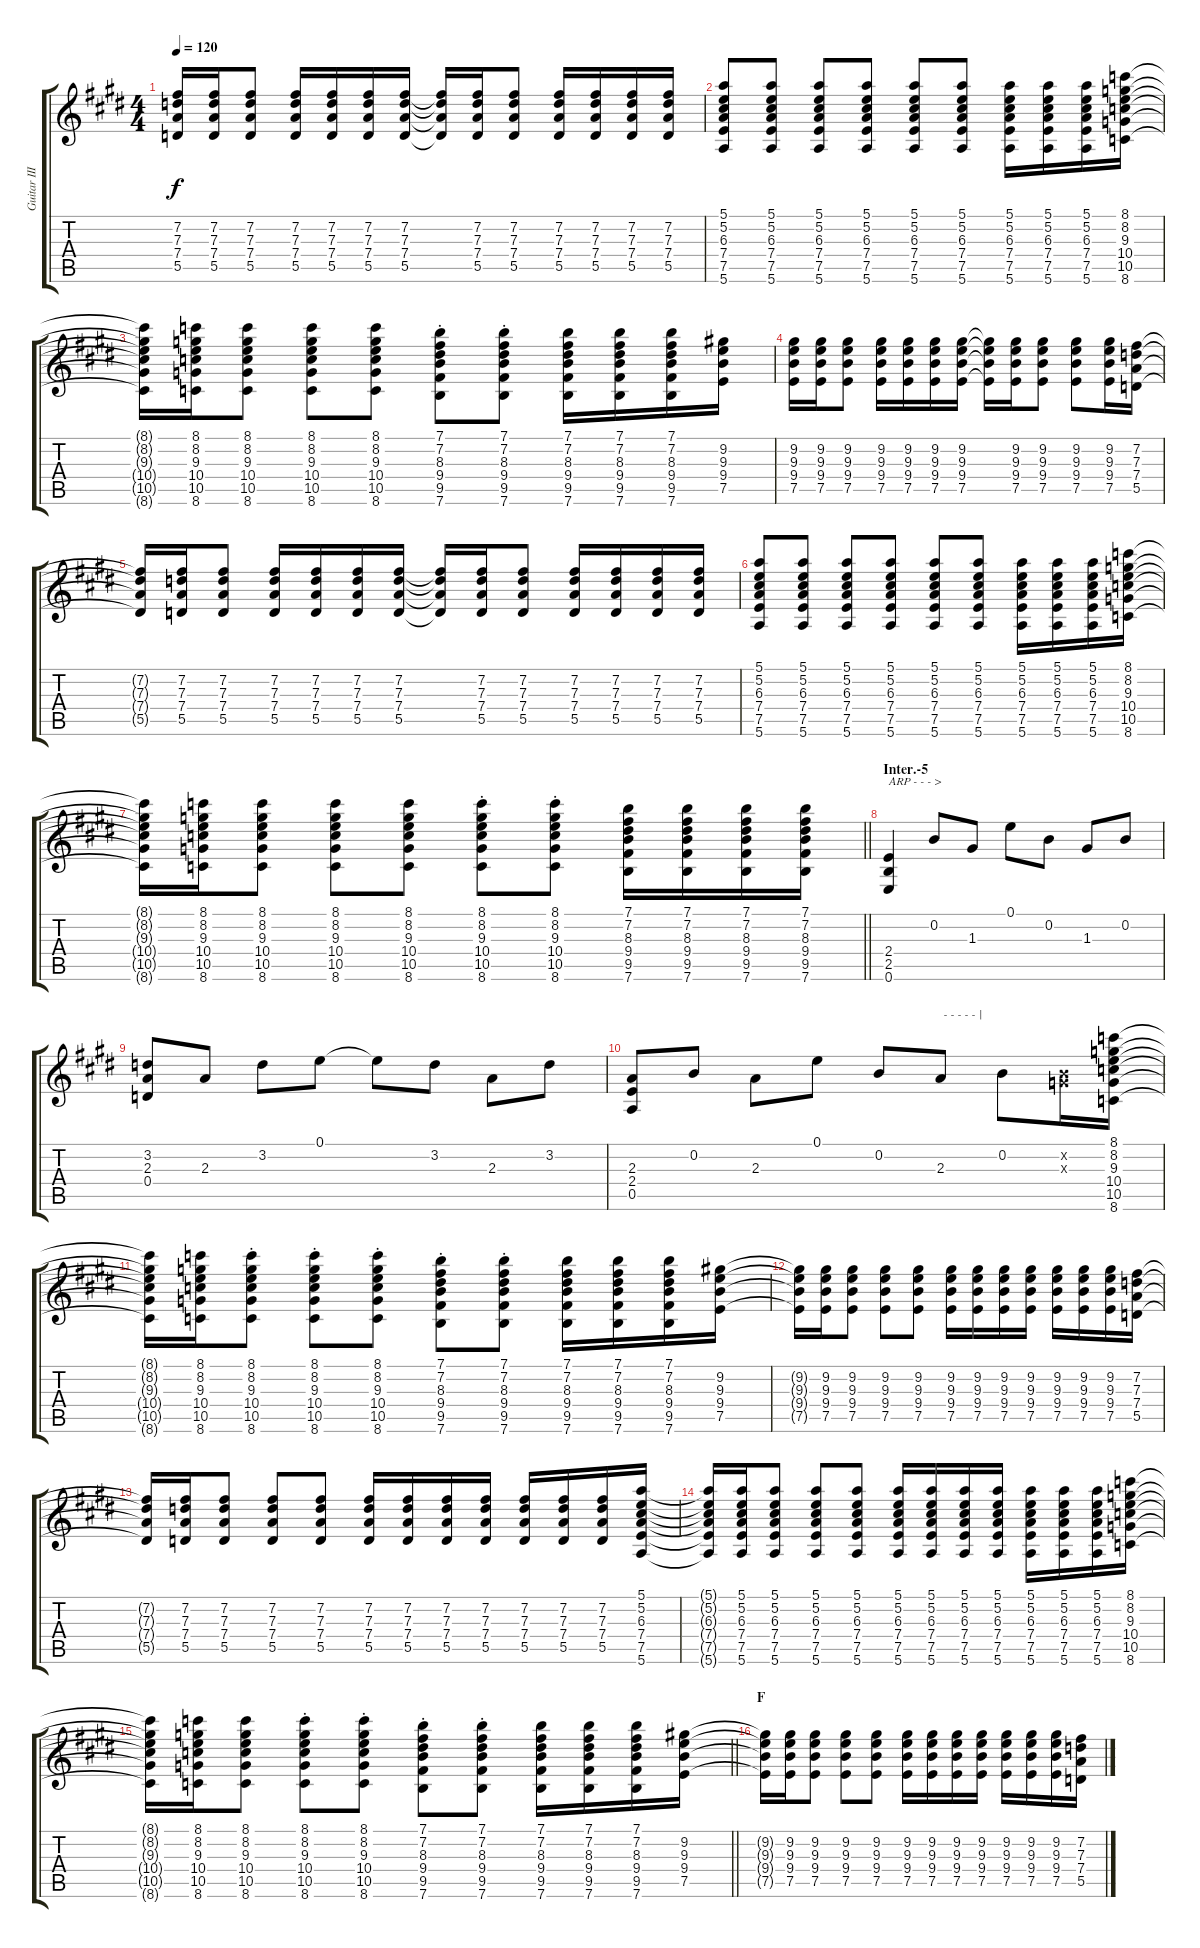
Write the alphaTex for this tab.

\track ("Guitar III (Hirasawa Yui)" "Guitar III") {instrument overdrivenguitar}
\staff {score tabs}
\tuning (E4 B3 G3 D3 A2 E2) {hide}
\ts (4 4)
\tempo 120
\clef g2
\ks e
(7.2{t} 7.3{t} 7.4{t} 5.5{t}).16{dy f} (7.2 7.3 7.4 5.5).16 (7.2 7.3 7.4 5.5).8 (7.2 7.3 7.4 5.5).16 (7.2 7.3 7.4 5.5).16 (7.2 7.3 7.4 5.5).16 (7.2 7.3 7.4 5.5).16 (7.2{t} 7.3{t} 7.4{t} 5.5{t}).16 (7.2 7.3 7.4 5.5).16 (7.2 7.3 7.4 5.5).8 (7.2 7.3 7.4 5.5).16 (7.2 7.3 7.4 5.5).16 (7.2 7.3 7.4 5.5).16 (7.2 7.3 7.4 5.5).16 |
(5.1 5.2 6.3 7.4 7.5 5.6).8 (5.1 5.2 6.3 7.4 7.5 5.6).8 (5.1 5.2 6.3 7.4 7.5 5.6).8 (5.1 5.2 6.3 7.4 7.5 5.6).8 (5.1 5.2 6.3 7.4 7.5 5.6).8 (5.1 5.2 6.3 7.4 7.5 5.6).8 (5.1 5.2 6.3 7.4 7.5 5.6).16 (5.1 5.2 6.3 7.4 7.5 5.6).16 (5.1 5.2 6.3 7.4 7.5 5.6).16 (8.1 8.2 9.3 10.4 10.5 8.6).16 |
(8.1{t} 8.2{t} 9.3{t} 10.4{t} 10.5{t} 8.6{t}).16 (8.1 8.2 9.3 10.4 10.5 8.6).16 (8.1 8.2 9.3 10.4 10.5 8.6).8 (8.1 8.2 9.3 10.4 10.5 8.6).8 (8.1 8.2 9.3 10.4 10.5 8.6).8 (7.1{st} 7.2{st} 8.3{st} 9.4{st} 9.5{st} 7.6{st}).8 (7.1{st} 7.2{st} 8.3{st} 9.4{st} 9.5{st} 7.6{st}).8 (7.1 7.2 8.3 9.4 9.5 7.6).16 (7.1 7.2 8.3 9.4 9.5 7.6).16 (7.1 7.2 8.3 9.4 9.5 7.6).16 (9.2 9.3 9.4 7.5).16 |
(9.2 9.3 9.4 7.5).16 (9.2 9.3 9.4 7.5).16 (9.2 9.3 9.4 7.5).8 (9.2 9.3 9.4 7.5).16 (9.2 9.3 9.4 7.5).16 (9.2 9.3 9.4 7.5).16 (9.2 9.3 9.4 7.5).16 (9.2{t} 9.3{t} 9.4{t} 7.5{t}).16 (9.2 9.3 9.4 7.5).16 (9.2 9.3 9.4 7.5).8 (9.2 9.3 9.4 7.5).8 (9.2 9.3 9.4 7.5).16 (7.2 7.3 7.4 5.5).16 |
(7.2{t} 7.3{t} 7.4{t} 5.5{t}).16 (7.2 7.3 7.4 5.5).16 (7.2 7.3 7.4 5.5).8 (7.2 7.3 7.4 5.5).16 (7.2 7.3 7.4 5.5).16 (7.2 7.3 7.4 5.5).16 (7.2 7.3 7.4 5.5).16 (7.2{t} 7.3{t} 7.4{t} 5.5{t}).16 (7.2 7.3 7.4 5.5).16 (7.2 7.3 7.4 5.5).8 (7.2 7.3 7.4 5.5).16 (7.2 7.3 7.4 5.5).16 (7.2 7.3 7.4 5.5).16 (7.2 7.3 7.4 5.5).16 |
(5.1 5.2 6.3 7.4 7.5 5.6).8 (5.1 5.2 6.3 7.4 7.5 5.6).8 (5.1 5.2 6.3 7.4 7.5 5.6).8 (5.1 5.2 6.3 7.4 7.5 5.6).8 (5.1 5.2 6.3 7.4 7.5 5.6).8 (5.1 5.2 6.3 7.4 7.5 5.6).8 (5.1 5.2 6.3 7.4 7.5 5.6).16 (5.1 5.2 6.3 7.4 7.5 5.6).16 (5.1 5.2 6.3 7.4 7.5 5.6).16 (8.1 8.2 9.3 10.4 10.5 8.6).16 |
\barLineRight lightlight
(8.1{t} 8.2{t} 9.3{t} 10.4{t} 10.5{t} 8.6{t}).16 (8.1 8.2 9.3 10.4 10.5 8.6).16 (8.1 8.2 9.3 10.4 10.5 8.6).8 (8.1 8.2 9.3 10.4 10.5 8.6).8 (8.1 8.2 9.3 10.4 10.5 8.6).8 (8.1{st} 8.2{st} 9.3{st} 10.4{st} 10.5{st} 8.6{st}).8 (8.1{st} 8.2{st} 9.3{st} 10.4{st} 10.5{st} 8.6{st}).8 (7.1 7.2 8.3 9.4 9.5 7.6).16 (7.1 7.2 8.3 9.4 9.5 7.6).16 (7.1 7.2 8.3 9.4 9.5 7.6).16 (7.1 7.2 8.3 9.4 9.5 7.6).16 |
\section ("" "Inter.-5")
(2.4 2.5 0.6).4{txt "ARP - - - >"} 0.2.8 1.3.8 0.1.8 0.2.8 1.3.8 0.2.8 |
(3.2 2.3 0.4).8 2.3.8 3.2.8 0.1.8 0.1{t}.8 3.2.8 2.3.8 3.2.8 |
(2.3 2.4 0.5).8 0.2.8 2.3.8 0.1.8 0.2.8 2.3.8{txt " - - - - - |"} 0.2.8 (0.2{x} 0.3{x}).16 (8.1 8.2 9.3 10.4 10.5 8.6).16 |
(8.1{t} 8.2{t} 9.3{t} 10.4{t} 10.5{t} 8.6{t}).16 (8.1 8.2 9.3 10.4 10.5 8.6).16 (8.1{st} 8.2{st} 9.3{st} 10.4{st} 10.5{st} 8.6{st}).8 (8.1{st} 8.2{st} 9.3{st} 10.4{st} 10.5{st} 8.6{st}).8 (8.1{st} 8.2{st} 9.3{st} 10.4{st} 10.5{st} 8.6{st}).8 (7.1{st} 7.2{st} 8.3{st} 9.4{st} 9.5{st} 7.6{st}).8 (7.1{st} 7.2{st} 8.3{st} 9.4{st} 9.5{st} 7.6{st}).8 (7.1 7.2 8.3 9.4 9.5 7.6).16 (7.1 7.2 8.3 9.4 9.5 7.6).16 (7.1 7.2 8.3 9.4 9.5 7.6).16 (9.2 9.3 9.4 7.5).16 |
(9.2{t} 9.3{t} 9.4{t} 7.5{t}).16 (9.2 9.3 9.4 7.5).16 (9.2 9.3 9.4 7.5).8 (9.2 9.3 9.4 7.5).8 (9.2 9.3 9.4 7.5).8 (9.2 9.3 9.4 7.5).16 (9.2 9.3 9.4 7.5).16 (9.2 9.3 9.4 7.5).16 (9.2 9.3 9.4 7.5).16 (9.2 9.3 9.4 7.5).16 (9.2 9.3 9.4 7.5).16 (9.2 9.3 9.4 7.5).16 (7.2 7.3 7.4 5.5).16 |
(7.2{t} 7.3{t} 7.4{t} 5.5{t}).16 (7.2 7.3 7.4 5.5).16 (7.2 7.3 7.4 5.5).8 (7.2 7.3 7.4 5.5).8 (7.2 7.3 7.4 5.5).8 (7.2 7.3 7.4 5.5).16 (7.2 7.3 7.4 5.5).16 (7.2 7.3 7.4 5.5).16 (7.2 7.3 7.4 5.5).16 (7.2 7.3 7.4 5.5).16 (7.2 7.3 7.4 5.5).16 (7.2 7.3 7.4 5.5).16 (5.1 5.2 6.3 7.4 7.5 5.6).16 |
(5.1{t} 5.2{t} 6.3{t} 7.4{t} 7.5{t} 5.6{t}).16 (5.1 5.2 6.3 7.4 7.5 5.6).16 (5.1 5.2 6.3 7.4 7.5 5.6).8 (5.1 5.2 6.3 7.4 7.5 5.6).8 (5.1 5.2 6.3 7.4 7.5 5.6).8 (5.1 5.2 6.3 7.4 7.5 5.6).16 (5.1 5.2 6.3 7.4 7.5 5.6).16 (5.1 5.2 6.3 7.4 7.5 5.6).16 (5.1 5.2 6.3 7.4 7.5 5.6).16 (5.1 5.2 6.3 7.4 7.5 5.6).16 (5.1 5.2 6.3 7.4 7.5 5.6).16 (5.1 5.2 6.3 7.4 7.5 5.6).16 (8.1 8.2 9.3 10.4 10.5 8.6).16 |
\barLineRight lightlight
(8.1{t} 8.2{t} 9.3{t} 10.4{t} 10.5{t} 8.6{t}).16 (8.1 8.2 9.3 10.4 10.5 8.6).16 (8.1 8.2 9.3 10.4 10.5 8.6).8 (8.1{st} 8.2{st} 9.3{st} 10.4{st} 10.5{st} 8.6{st}).8 (8.1{st} 8.2{st} 9.3{st} 10.4{st} 10.5{st} 8.6{st}).8 (7.1{st} 7.2{st} 8.3{st} 9.4{st} 9.5{st} 7.6{st}).8 (7.1{st} 7.2{st} 8.3{st} 9.4{st} 9.5{st} 7.6{st}).8 (7.1 7.2 8.3 9.4 9.5 7.6).16 (7.1 7.2 8.3 9.4 9.5 7.6).16 (7.1 7.2 8.3 9.4 9.5 7.6).16 (9.2 9.3 9.4 7.5).16 |
\section ("" "F")
(9.2{t} 9.3{t} 9.4{t} 7.5{t}).16 (9.2 9.3 9.4 7.5).16 (9.2 9.3 9.4 7.5).8 (9.2 9.3 9.4 7.5).8 (9.2 9.3 9.4 7.5).8 (9.2 9.3 9.4 7.5).16 (9.2 9.3 9.4 7.5).16 (9.2 9.3 9.4 7.5).16 (9.2 9.3 9.4 7.5).16 (9.2 9.3 9.4 7.5).16 (9.2 9.3 9.4 7.5).16 (9.2 9.3 9.4 7.5).16 (7.2 7.3 7.4 5.5).16
